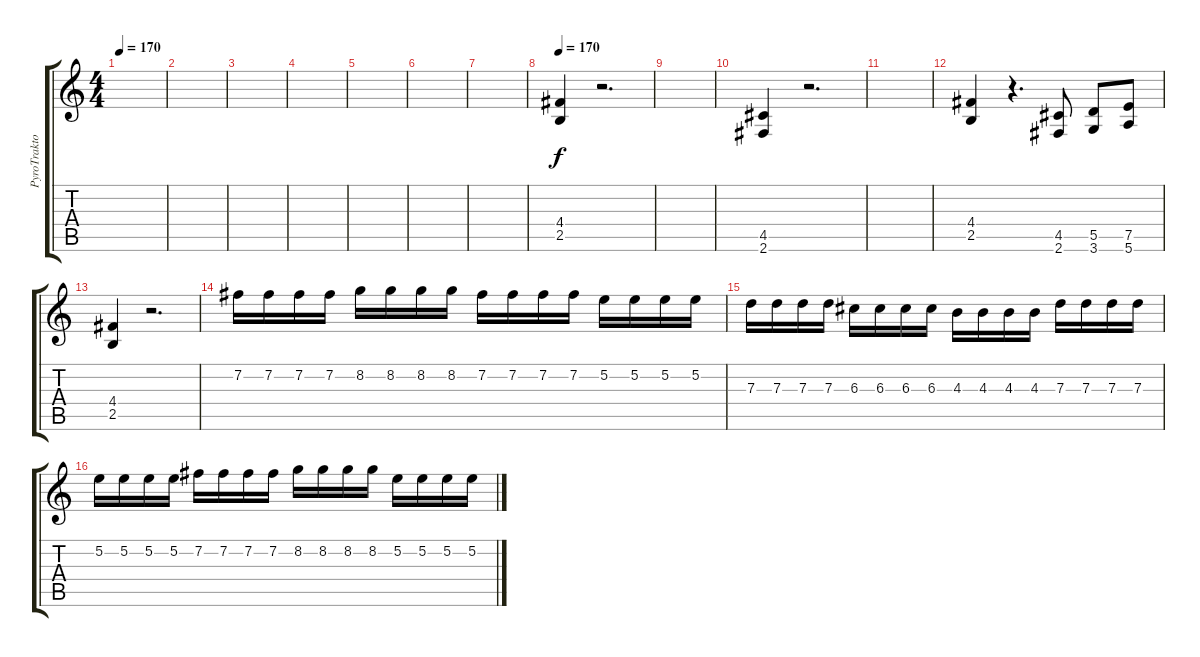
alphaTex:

\track ("PyroTraktor" "PyroTrakto") {instrument distortionguitar}
\staff {score tabs}
\tuning (E4 B3 G3 D3 A2 E2) {hide}
\ts (4 4)
\tempo 170
\clef g2
\ks c
|
|
|
|
|
|
|
\tempo 170
(4.4 2.5).4{balance 16} r.2{d} |
|
(4.5 2.6).4 r.2{d} |
|
(4.4 2.5).4 r.4{d} (4.5 2.6).8 (5.5 3.6).8 (7.5 5.6).8 |
(4.4 2.5).4 r.2{d} |
7.2.16 7.2.16 7.2.16 7.2.16 8.2.16 8.2.16 8.2.16 8.2.16 7.2.16 7.2.16 7.2.16 7.2.16 5.2.16 5.2.16 5.2.16 5.2.16 |
7.3.16 7.3.16 7.3.16 7.3.16 6.3.16 6.3.16 6.3.16 6.3.16 4.3.16 4.3.16 4.3.16 4.3.16 7.3.16 7.3.16 7.3.16 7.3.16 |
5.2.16 5.2.16 5.2.16 5.2.16 7.2.16 7.2.16 7.2.16 7.2.16 8.2.16 8.2.16 8.2.16 8.2.16 5.2.16 5.2.16 5.2.16 5.2.16
